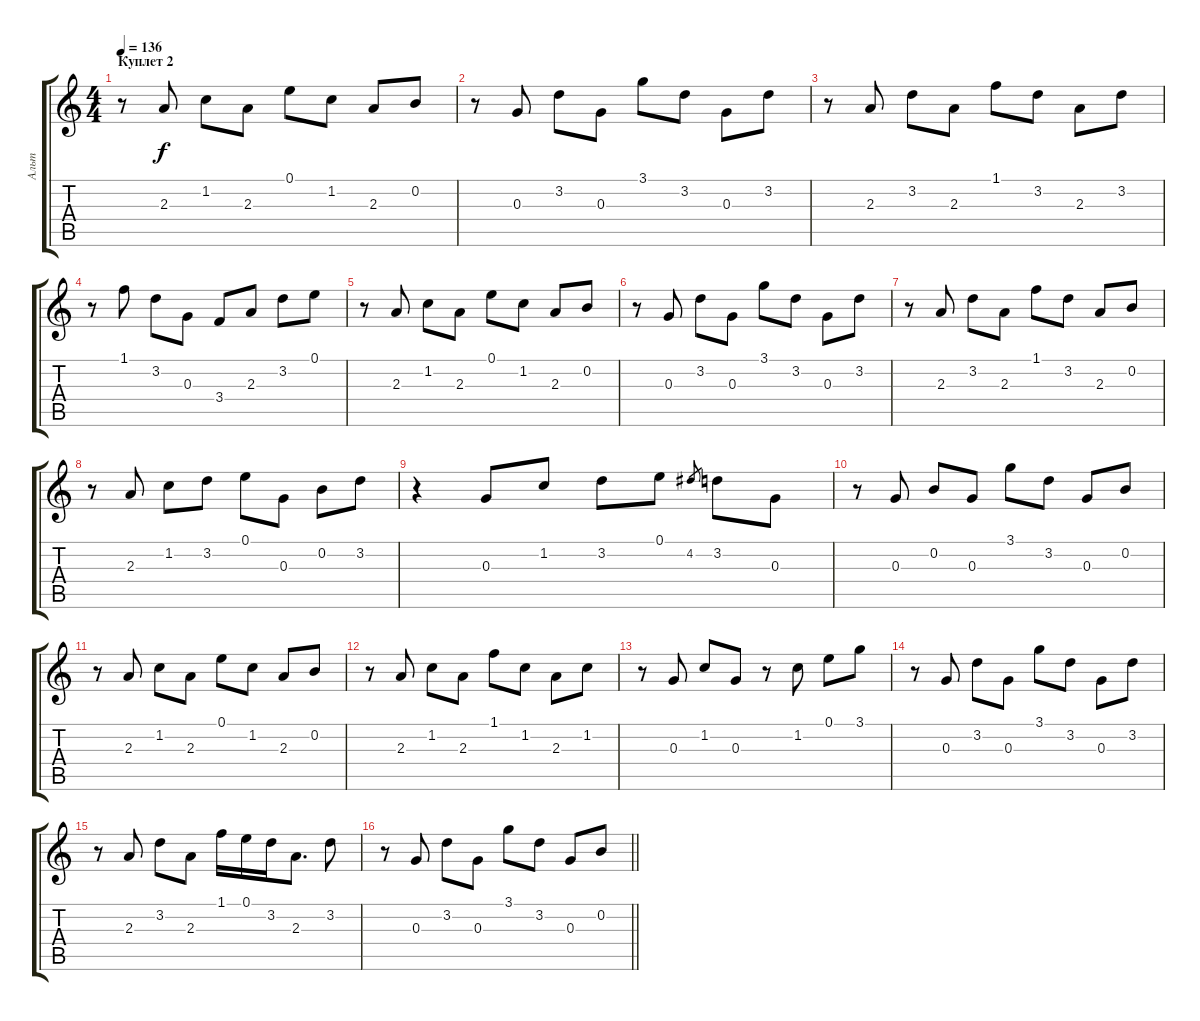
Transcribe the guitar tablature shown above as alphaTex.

\track ("Альт" "Альт") {instrument acousticguitarsteel}
\staff {score tabs}
\tuning (E4 B3 G3 D3 A2 E2) {hide}
\ts (4 4)
\section ("" "Куплет 2")
\tempo 136
\clef g2
\ks c
r.8{dy f} 2.3.8 1.2.8 2.3.8 0.1.8 1.2.8 2.3.8 0.2.8 |
r.8 0.3.8 3.2.8 0.3.8 3.1.8 3.2.8 0.3.8 3.2.8 |
r.8 2.3.8 3.2.8 2.3.8 1.1.8 3.2.8 2.3.8 3.2.8 |
r.8 1.1.8 3.2.8 0.3.8 3.4.8 2.3.8 3.2.8 0.1.8 |
r.8 2.3.8 1.2.8 2.3.8 0.1.8 1.2.8 2.3.8 0.2.8 |
r.8 0.3.8 3.2.8 0.3.8 3.1.8 3.2.8 0.3.8 3.2.8 |
r.8 2.3.8 3.2.8 2.3.8 1.1.8 3.2.8 2.3.8 0.2.8 |
r.8 2.3.8 1.2.8 3.2.8 0.1.8 0.3.8 0.2.8 3.2.8 |
r.4 0.3.8 1.2.8 3.2.8 0.1.8 4.2.8{gr} 3.2.8 0.3.8 |
r.8 0.3.8 0.2.8 0.3.8 3.1.8 3.2.8 0.3.8 0.2.8 |
r.8 2.3.8 1.2.8 2.3.8 0.1.8 1.2.8 2.3.8 0.2.8 |
r.8 2.3.8 1.2.8 2.3.8 1.1.8 1.2.8 2.3.8 1.2.8 |
r.8 0.3.8 1.2.8 0.3.8 r.8 1.2.8 0.1.8 3.1.8 |
r.8 0.3.8 3.2.8 0.3.8 3.1.8 3.2.8 0.3.8 3.2.8 |
r.8 2.3.8 3.2.8 2.3.8 1.1.16 0.1.16 3.2.16 2.3.8{d} 3.2.8 |
\barLineRight lightlight
r.8 0.3.8 3.2.8 0.3.8 3.1.8 3.2.8 0.3.8 0.2.8
